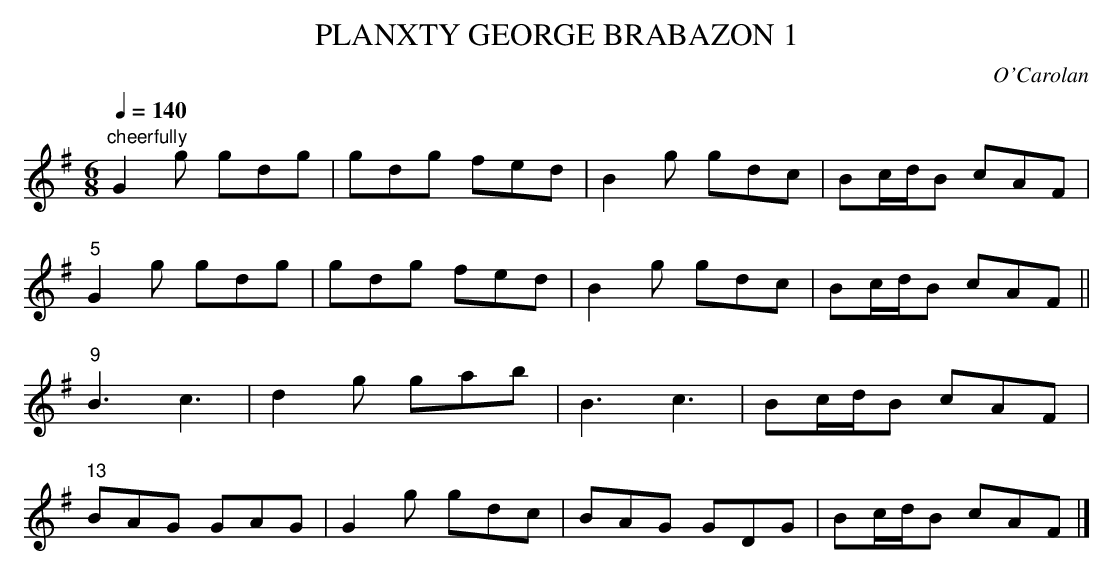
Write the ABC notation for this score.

X:1
T:PLANXTY GEORGE BRABAZON 1
C:O'Carolan
version.
Q:1/4=140
M:6/8
L:1/8
K:G
"cheerfully"
G2g gdg|gdg fed|B2g gdc|Bc/d/B cAF|
"5"G2g gdg|gdg fed|B2g gdc|Bc/d/B cAF||
"9"B3 c3|d2g gab|B3 c3|Bc/d/B cAF|
"13"BAG GAG|G2g gdc|BAG GDG|Bc/d/B cAF|]
